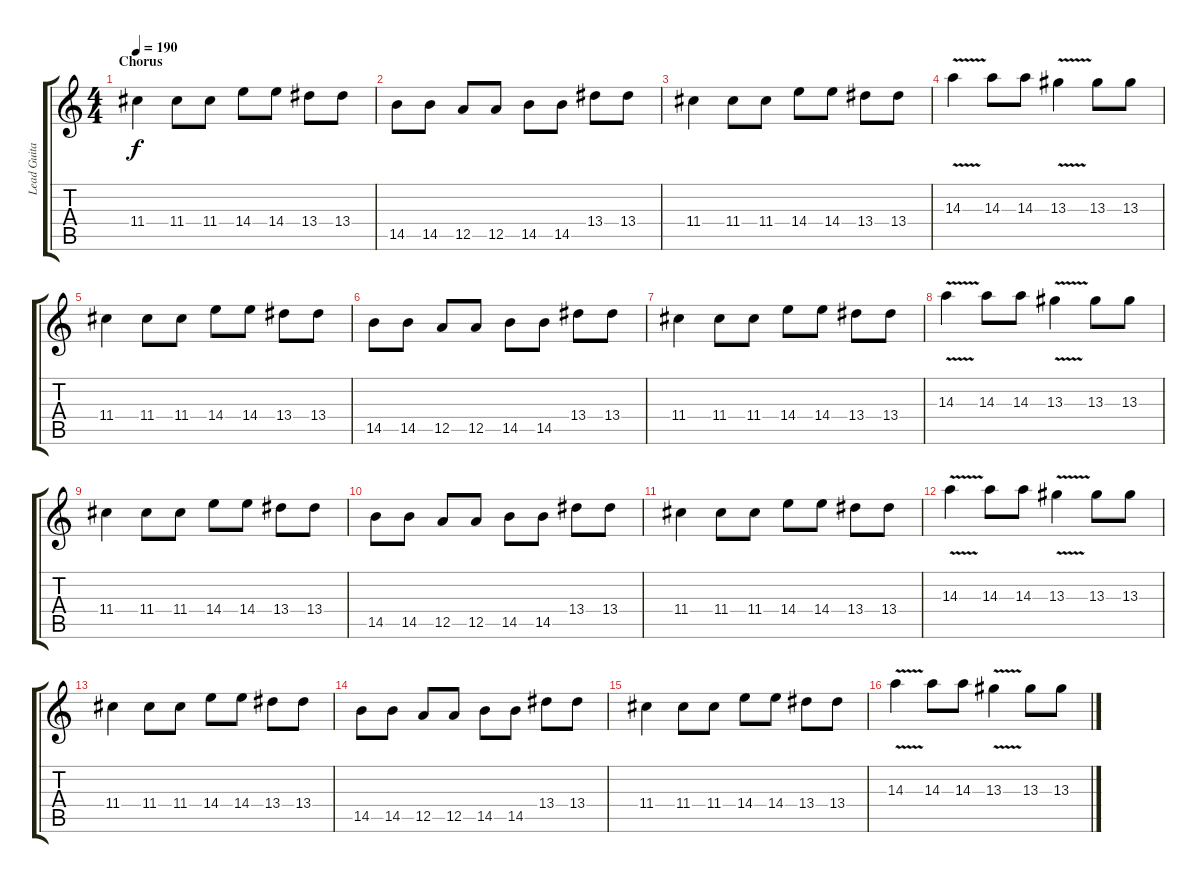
\track ("Lead Guitar / Wowa" "Lead Guita") {instrument overdrivenguitar}
\staff {score tabs}
\tuning (E4 B3 G3 D3 A2 E2) {hide}
\ts (4 4)
\section ("" "Chorus")
\tempo 190
\clef g2
\ks c
11.4.4{dy f} 11.4.8 11.4.8 14.4.8 14.4.8 13.4.8 13.4.8 |
14.5.8 14.5.8 12.5.8 12.5.8 14.5.8 14.5.8 13.4.8 13.4.8 |
11.4.4 11.4.8 11.4.8 14.4.8 14.4.8 13.4.8 13.4.8 |
14.3{v}.4 14.3.8 14.3.8 13.3{v}.4 13.3.8 13.3.8 |
11.4.4 11.4.8 11.4.8 14.4.8 14.4.8 13.4.8 13.4.8 |
14.5.8 14.5.8 12.5.8 12.5.8 14.5.8 14.5.8 13.4.8 13.4.8 |
11.4.4 11.4.8 11.4.8 14.4.8 14.4.8 13.4.8 13.4.8 |
14.3{v}.4 14.3.8 14.3.8 13.3{v}.4 13.3.8 13.3.8 |
11.4.4 11.4.8 11.4.8 14.4.8 14.4.8 13.4.8 13.4.8 |
14.5.8 14.5.8 12.5.8 12.5.8 14.5.8 14.5.8 13.4.8 13.4.8 |
11.4.4 11.4.8 11.4.8 14.4.8 14.4.8 13.4.8 13.4.8 |
14.3{v}.4 14.3.8 14.3.8 13.3{v}.4 13.3.8 13.3.8 |
11.4.4 11.4.8 11.4.8 14.4.8 14.4.8 13.4.8 13.4.8 |
14.5.8 14.5.8 12.5.8 12.5.8 14.5.8 14.5.8 13.4.8 13.4.8 |
11.4.4 11.4.8 11.4.8 14.4.8 14.4.8 13.4.8 13.4.8 |
14.3{v}.4 14.3.8 14.3.8 13.3{v}.4 13.3.8 13.3.8
